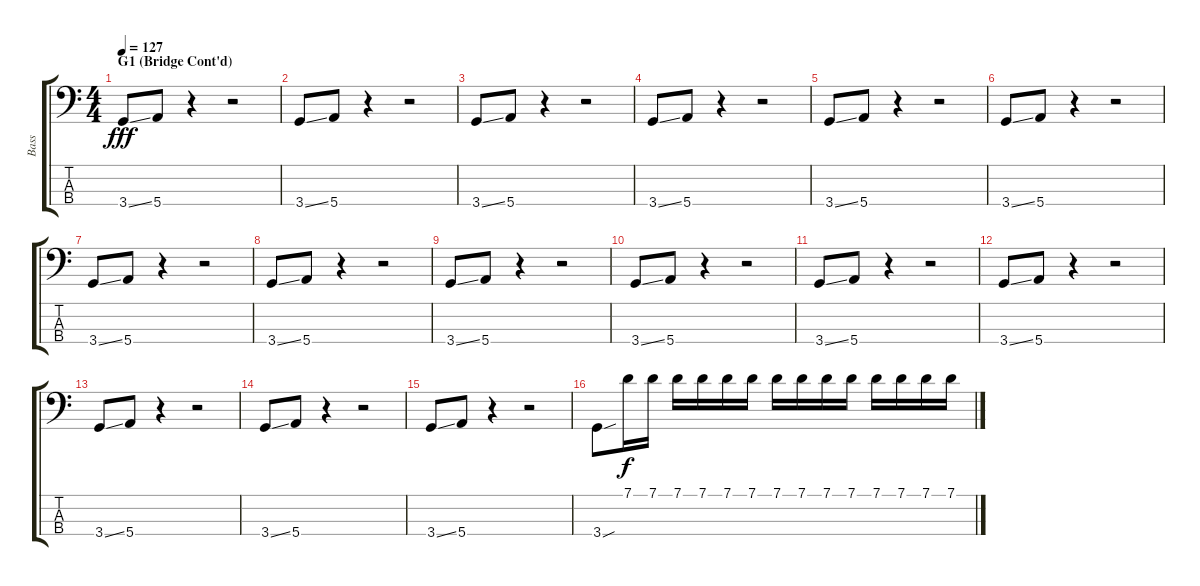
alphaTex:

\track ("Bass" "Bass") {instrument slapbass1}
\staff {score tabs}
\tuning (G2 D2 A1 E1) {hide}
\ts (4 4)
\section ("" "G1 (Bridge Cont'd)")
\tempo 127
\clef f4
\ks c
3.4{ss}.8{dy fff volume 15 instrument electricbassfinger} 5.4.8 r.4 r.2 |
3.4{ss}.8 5.4.8 r.4 r.2 |
3.4{ss}.8 5.4.8 r.4 r.2 |
3.4{ss}.8 5.4.8 r.4 r.2 |
3.4{ss}.8 5.4.8 r.4 r.2 |
3.4{ss}.8 5.4.8 r.4 r.2 |
3.4{ss}.8 5.4.8 r.4 r.2 |
3.4{ss}.8 5.4.8 r.4 r.2 |
3.4{ss}.8 5.4.8 r.4 r.2 |
3.4{ss}.8 5.4.8 r.4 r.2 |
3.4{ss}.8 5.4.8 r.4 r.2 |
3.4{ss}.8 5.4.8 r.4 r.2 |
3.4{ss}.8 5.4.8 r.4 r.2 |
3.4{ss}.8 5.4.8 r.4 r.2 |
3.4{ss}.8 5.4.8 r.4 r.2 |
3.4{sou}.8 7.1.16{dy f} 7.1.16 7.1.16 7.1.16 7.1.16 7.1.16 7.1.16 7.1.16 7.1.16 7.1.16 7.1.16 7.1.16 7.1.16 7.1.16
